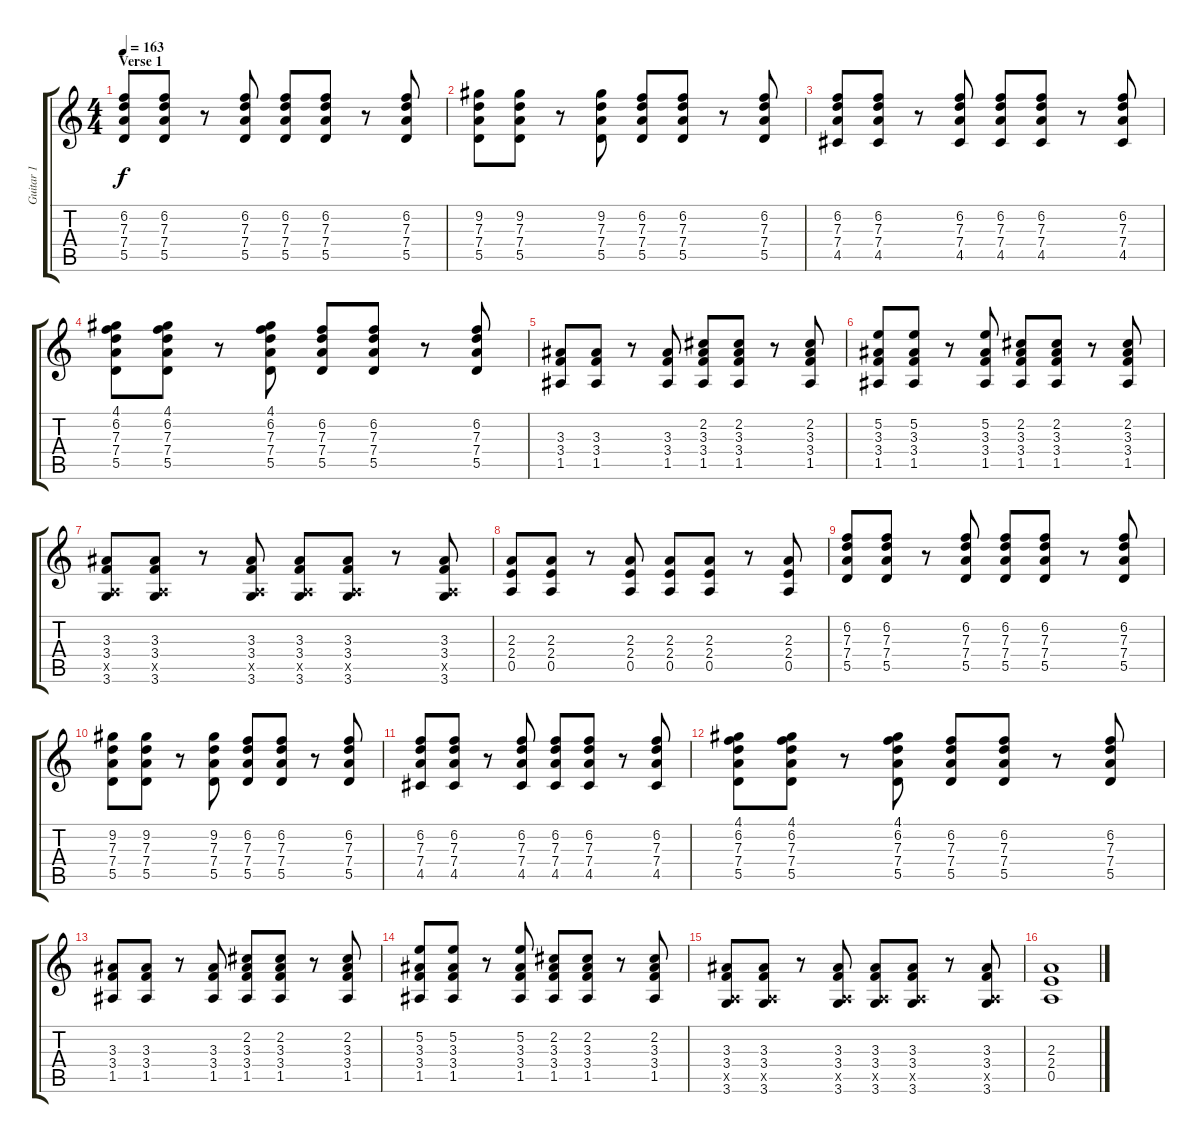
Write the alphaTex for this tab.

\track ("Guitar 1" "Guitar 1") {instrument distortionguitar}
\staff {score tabs}
\tuning (E4 B3 G3 D3 A2 E2) {hide}
\ts (4 4)
\section ("" "Verse 1")
\tempo 163
\clef g2
\ks c
(6.2 7.3 7.4 5.5).8{dy f instrument distortionguitar} (6.2 7.3 7.4 5.5).8 r.8 (6.2 7.3 7.4 5.5).8 (6.2 7.3 7.4 5.5).8 (6.2 7.3 7.4 5.5).8 r.8 (6.2 7.3 7.4 5.5).8 |
(9.2 7.3 7.4 5.5).8 (9.2 7.3 7.4 5.5).8 r.8 (9.2 7.3 7.4 5.5).8 (6.2 7.3 7.4 5.5).8 (6.2 7.3 7.4 5.5).8 r.8 (6.2 7.3 7.4 5.5).8 |
(6.2 7.3 7.4 4.5).8 (6.2 7.3 7.4 4.5).8 r.8 (6.2 7.3 7.4 4.5).8 (6.2 7.3 7.4 4.5).8 (6.2 7.3 7.4 4.5).8 r.8 (6.2 7.3 7.4 4.5).8 |
(4.1 6.2 7.3 7.4 5.5).8 (4.1 6.2 7.3 7.4 5.5).8 r.8 (4.1 6.2 7.3 7.4 5.5).8 (6.2 7.3 7.4 5.5).8 (6.2 7.3 7.4 5.5).8 r.8 (6.2 7.3 7.4 5.5).8 |
(3.3 3.4 1.5).8 (3.3 3.4 1.5).8 r.8 (3.3 3.4 1.5).8 (2.2 3.3 3.4 1.5).8 (2.2 3.3 3.4 1.5).8 r.8 (2.2 3.3 3.4 1.5).8 |
(5.2 3.3 3.4 1.5).8 (5.2 3.3 3.4 1.5).8 r.8 (5.2 3.3 3.4 1.5).8 (2.2 3.3 3.4 1.5).8 (2.2 3.3 3.4 1.5).8 r.8 (2.2 3.3 3.4 1.5).8 |
(3.3 3.4 0.5{x} 3.6).8 (3.3 3.4 0.5{x} 3.6).8 r.8 (3.3 3.4 0.5{x} 3.6).8 (3.3 3.4 0.5{x} 3.6).8 (3.3 3.4 0.5{x} 3.6).8 r.8 (3.3 3.4 0.5{x} 3.6).8 |
(2.3 2.4 0.5).8 (2.3 2.4 0.5).8 r.8 (2.3 2.4 0.5).8 (2.3 2.4 0.5).8 (2.3 2.4 0.5).8 r.8 (2.3 2.4 0.5).8 |
(6.2 7.3 7.4 5.5).8 (6.2 7.3 7.4 5.5).8 r.8 (6.2 7.3 7.4 5.5).8 (6.2 7.3 7.4 5.5).8 (6.2 7.3 7.4 5.5).8 r.8 (6.2 7.3 7.4 5.5).8 |
(9.2 7.3 7.4 5.5).8 (9.2 7.3 7.4 5.5).8 r.8 (9.2 7.3 7.4 5.5).8 (6.2 7.3 7.4 5.5).8 (6.2 7.3 7.4 5.5).8 r.8 (6.2 7.3 7.4 5.5).8 |
(6.2 7.3 7.4 4.5).8 (6.2 7.3 7.4 4.5).8 r.8 (6.2 7.3 7.4 4.5).8 (6.2 7.3 7.4 4.5).8 (6.2 7.3 7.4 4.5).8 r.8 (6.2 7.3 7.4 4.5).8 |
(4.1 6.2 7.3 7.4 5.5).8 (4.1 6.2 7.3 7.4 5.5).8 r.8 (4.1 6.2 7.3 7.4 5.5).8 (6.2 7.3 7.4 5.5).8 (6.2 7.3 7.4 5.5).8 r.8 (6.2 7.3 7.4 5.5).8 |
(3.3 3.4 1.5).8 (3.3 3.4 1.5).8 r.8 (3.3 3.4 1.5).8 (2.2 3.3 3.4 1.5).8 (2.2 3.3 3.4 1.5).8 r.8 (2.2 3.3 3.4 1.5).8 |
(5.2 3.3 3.4 1.5).8 (5.2 3.3 3.4 1.5).8 r.8 (5.2 3.3 3.4 1.5).8 (2.2 3.3 3.4 1.5).8 (2.2 3.3 3.4 1.5).8 r.8 (2.2 3.3 3.4 1.5).8 |
(3.3 3.4 0.5{x} 3.6).8 (3.3 3.4 0.5{x} 3.6).8 r.8 (3.3 3.4 0.5{x} 3.6).8 (3.3 3.4 0.5{x} 3.6).8 (3.3 3.4 0.5{x} 3.6).8 r.8 (3.3 3.4 0.5{x} 3.6).8 |
(2.3 2.4 0.5).1
